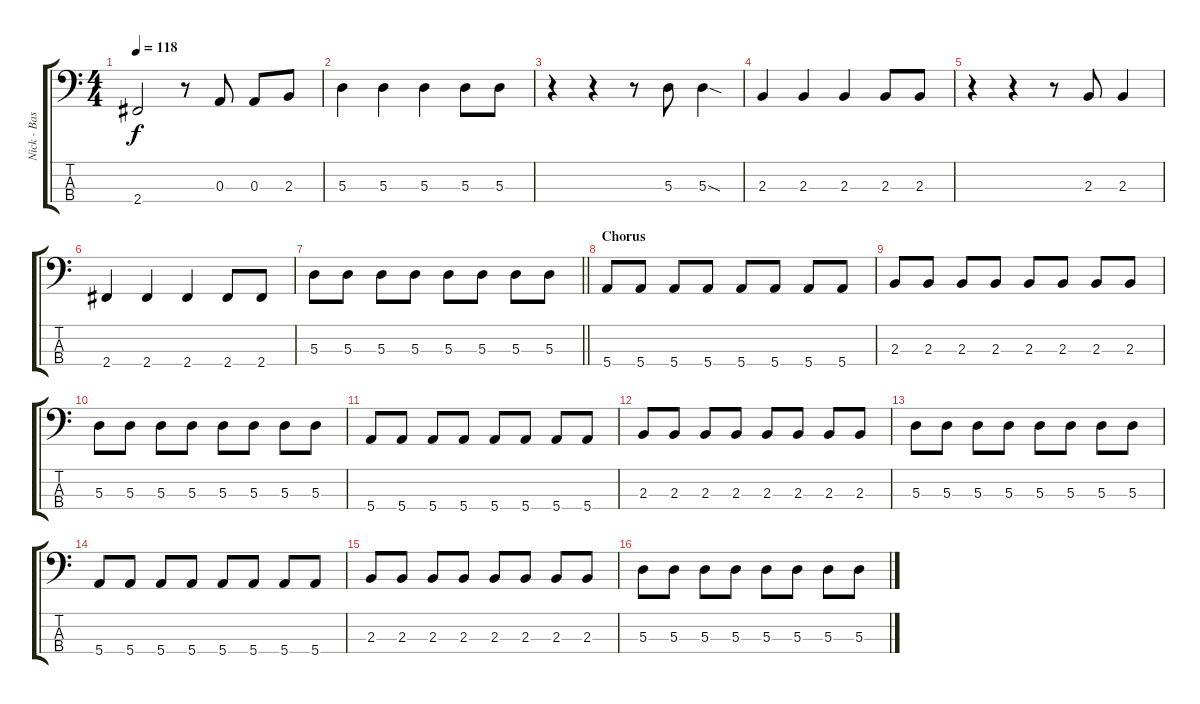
\track ("Nick - Bass" "Nick - Bas") {instrument electricbasspick}
\staff {score tabs}
\tuning (G2 D2 A1 E1) {hide}
\ts (4 4)
\tempo 118
\clef f4
\ks c
2.4{t}.2{dy f} r.8 0.3.8 0.3.8 2.3.8 |
5.3.4 5.3.4 5.3.4 5.3.8 5.3.8 |
r.4 r.4 r.8 5.3.8 5.3{sod}.4 |
2.3.4 2.3.4 2.3.4 2.3.8 2.3.8 |
r.4 r.4 r.8 2.3.8 2.3.4 |
2.4.4 2.4.4 2.4.4 2.4.8 2.4.8 |
\barLineRight lightlight
5.3.8 5.3.8 5.3.8 5.3.8 5.3.8 5.3.8 5.3.8 5.3.8 |
\section ("" "Chorus")
5.4.8 5.4.8 5.4.8 5.4.8 5.4.8 5.4.8 5.4.8 5.4.8 |
2.3.8 2.3.8 2.3.8 2.3.8 2.3.8 2.3.8 2.3.8 2.3.8 |
5.3.8 5.3.8 5.3.8 5.3.8 5.3.8 5.3.8 5.3.8 5.3.8 |
5.4.8 5.4.8 5.4.8 5.4.8 5.4.8 5.4.8 5.4.8 5.4.8 |
2.3.8 2.3.8 2.3.8 2.3.8 2.3.8 2.3.8 2.3.8 2.3.8 |
5.3.8 5.3.8 5.3.8 5.3.8 5.3.8 5.3.8 5.3.8 5.3.8 |
5.4.8 5.4.8 5.4.8 5.4.8 5.4.8 5.4.8 5.4.8 5.4.8 |
2.3.8 2.3.8 2.3.8 2.3.8 2.3.8 2.3.8 2.3.8 2.3.8 |
5.3.8 5.3.8 5.3.8 5.3.8 5.3.8 5.3.8 5.3.8 5.3.8
